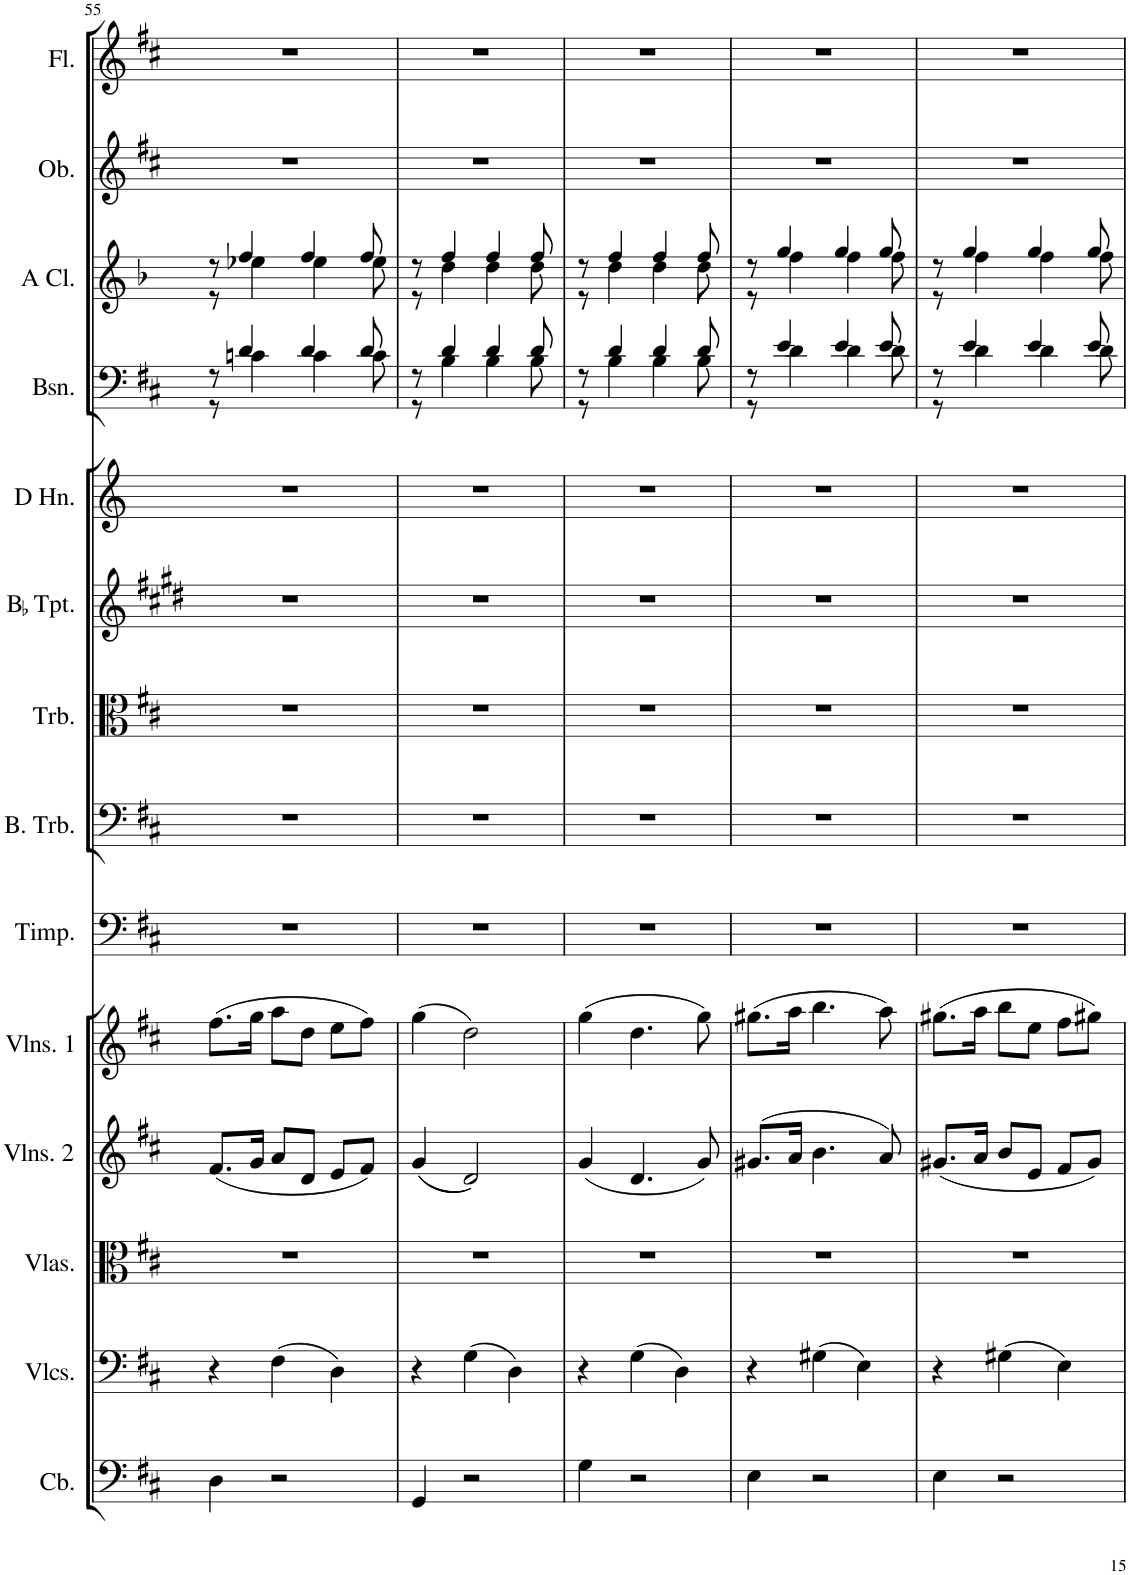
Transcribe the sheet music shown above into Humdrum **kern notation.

**kern	**kern	**kern	**kern	**kern	**kern	**kern	**kern	**kern	**kern	**kern	**kern	**kern	**kern
*part14	*part13	*part12	*part11	*part10	*part9	*part8	*part7	*part6	*part5	*part4	*part3	*part2	*part1
*staff14	*staff13	*staff12	*staff11	*staff10	*staff9	*staff8	*staff7	*staff6	*staff5	*staff4	*staff3	*staff2	*staff1
*I"Contrabass	*I"Violoncellos	*I"Violas	*I"Violins 2	*I"Violins 1	*I"Timpani	*I"Bass Trombone	*I"Trombone	*I"BaccidentalFlat Trumpet	*I"D Horn	*I"Bassoon	*I"A Clarinet	*I"Oboe	*I"Flute
*I'Cb.	*I'Vlcs.	*I'Vlas.	*I'Vlns. 2	*I'Vlns. 1	*I'Timp.	*I'B. Trb.	*I'Trb.	*I'BaccidentalFlat Tpt.	*I'D Hn.	*I'Bsn.	*I'A Cl.	*I'Ob.	*I'Fl.
!!LO:PB:g=z
*clefF4	*clefF4	*clefC3	*clefG2	*clefG2	*clefF4	*clefF4	*clefC3	*clefG2	*clefG2	*clefF4	*clefG2	*clefG2	*clefG2
*Trd7c12	*	*	*	*	*	*	*	*Trd1c2	*Trd6c10	*	*Trd2c3	*	*
*k[f#c#]	*k[f#c#]	*k[f#c#]	*k[f#c#]	*k[f#c#]	*k[f#c#]	*k[f#c#]	*k[f#c#]	*k[f#c#g#d#]	*k[]	*k[f#c#]	*k[b-]	*k[f#c#]	*k[f#c#]
*M3/4	*M3/4	*M3/4	*M3/4	*M3/4	*M3/4	*M3/4	*M3/4	*M3/4	*M3/4	*M3/4	*M3/4	*M3/4	*M3/4
=55	=55	=55	=55	=55	=55	=55	=55	=55	=55	=55	=55	=55	=55
*	*	*	*	*	*	*	*	*	*	*^	*^	*	*
4D\	4r	2.r	(8.f#/L	(8.ff#\L	2.r	2.r	2.r	2.r	2.r	8r	8r	8r	8r	2.r	2.r
.	.	.	.	.	.	.	.	.	.	4d/	4cn\	4ff/	4ee-X\	.	.
.	.	.	16g/Jk	16gg\Jk	.	.	.	.	.	.	.	.	.	.	.
2r	(4F#\	.	8a/L	8aa\L	.	.	.	.	.	.	.	.	.	.	.
.	.	.	8d/J	8dd\J	.	.	.	.	.	4d/	4c\	4ff/	4ee-\	.	.
.	4D\)	.	8e/L	8ee\L	.	.	.	.	.	.	.	.	.	.	.
.	.	.	8f#/J)	8ff#\J)	.	.	.	.	.	8d/	8c\	8ff/	8ee-\	.	.
=56	=56	=56	=56	=56	=56	=56	=56	=56	=56	=56	=56	=56	=56	=56	=56
4GG/	4r	2.r	((4g/	(4gg\	2.r	2.r	2.r	2.r	2.r	8r	8r	8r	8r	2.r	2.r
.	.	.	.	.	.	.	.	.	.	4d/	4B\	4ff/	4dd\	.	.
2r	(4G\	.	2d/))	2dd\)	.	.	.	.	.	.	.	.	.	.	.
.	.	.	.	.	.	.	.	.	.	4d/	4B\	4ff/	4dd\	.	.
.	4D\)	.	.	.	.	.	.	.	.	.	.	.	.	.	.
.	.	.	.	.	.	.	.	.	.	8d/	8B\	8ff/	8dd\	.	.
=57	=57	=57	=57	=57	=57	=57	=57	=57	=57	=57	=57	=57	=57	=57	=57
4G\	4r	2.r	(4g/	(4gg\	2.r	2.r	2.r	2.r	2.r	8r	8r	8r	8r	2.r	2.r
.	.	.	.	.	.	.	.	.	.	4d/	4B\	4ff/	4dd\	.	.
2r	(4G\	.	4.d/	4.dd\	.	.	.	.	.	.	.	.	.	.	.
.	.	.	.	.	.	.	.	.	.	4d/	4B\	4ff/	4dd\	.	.
.	4D\)	.	.	.	.	.	.	.	.	.	.	.	.	.	.
.	.	.	8g/)	8gg\)	.	.	.	.	.	8d/	8B\	8ff/	8dd\	.	.
=58	=58	=58	=58	=58	=58	=58	=58	=58	=58	=58	=58	=58	=58	=58	=58
4E\	4r	2.r	(8.g#X/L	(8.gg#X\L	2.r	2.r	2.r	2.r	2.r	8r	8r	8r	8r	2.r	2.r
.	.	.	.	.	.	.	.	.	.	4e/	4d\	4gg/	4ff\	.	.
.	.	.	16a/Jk	16aa\Jk	.	.	.	.	.	.	.	.	.	.	.
2r	(4G#X\	.	4.b\	4.bb\	.	.	.	.	.	.	.	.	.	.	.
.	.	.	.	.	.	.	.	.	.	4e/	4d\	4gg/	4ff\	.	.
.	4E\)	.	.	.	.	.	.	.	.	.	.	.	.	.	.
.	.	.	8a/)	8aa\)	.	.	.	.	.	8e/	8d\	8gg/	8ff\	.	.
=59	=59	=59	=59	=59	=59	=59	=59	=59	=59	=59	=59	=59	=59	=59	=59
4E\	4r	2.r	(8.g#X/L	(8.gg#X\L	2.r	2.r	2.r	2.r	2.r	8r	8r	8r	8r	2.r	2.r
.	.	.	.	.	.	.	.	.	.	4e/	4d\	4gg/	4ff\	.	.
.	.	.	16a/Jk	16aa\Jk	.	.	.	.	.	.	.	.	.	.	.
2r	(4G#X\	.	8b/L	8bb\L	.	.	.	.	.	.	.	.	.	.	.
.	.	.	8e/J	8ee\J	.	.	.	.	.	4e/	4d\	4gg/	4ff\	.	.
.	4E\)	.	8f#/L	8ff#\L	.	.	.	.	.	.	.	.	.	.	.
.	.	.	8g#/J)	8gg#X\J)	.	.	.	.	.	8e/	8d\	8gg/	8ff\	.	.
*	*	*	*	*	*	*	*	*	*	*v	*v	*	*	*	*
*	*	*	*	*	*	*	*	*	*	*	*v	*v	*	*
=	=	=	=	=	=	=	=	=	=	=	=	=	=
*-	*-	*-	*-	*-	*-	*-	*-	*-	*-	*-	*-	*-	*-
